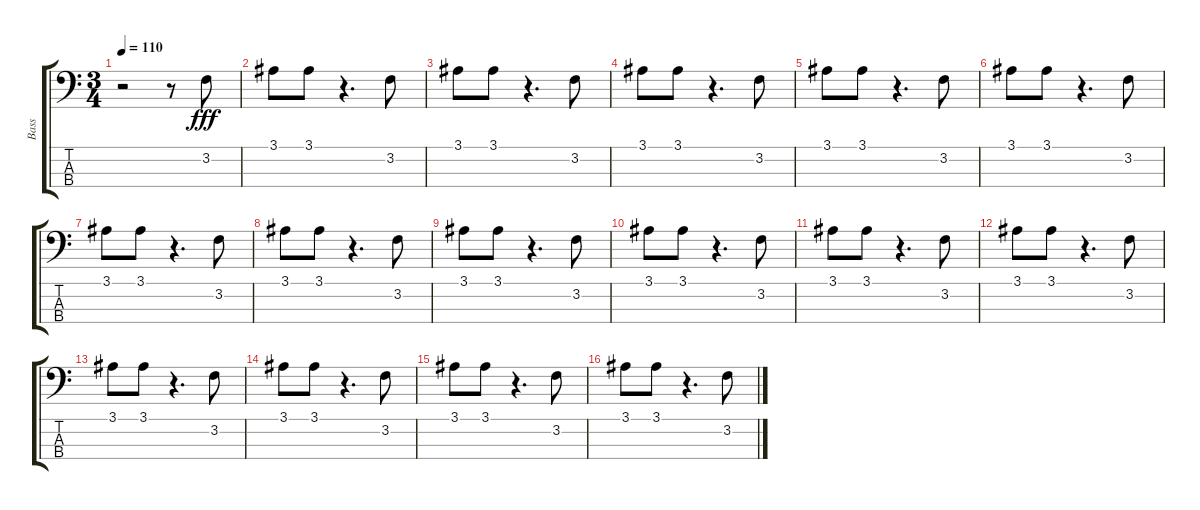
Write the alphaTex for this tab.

\track ("Bass" "Bass") {instrument acousticbass}
\staff {score tabs}
\tuning (G2 D2 A1 E1) {hide}
\ts (3 4)
\tempo 110
\clef f4
\ks c
r.2{dy fff instrument acousticbass} r.8 3.2.8 |
3.1.8 3.1.8 r.4{d} 3.2.8 |
3.1.8 3.1.8 r.4{d} 3.2.8 |
3.1.8 3.1.8 r.4{d} 3.2.8 |
3.1.8 3.1.8 r.4{d} 3.2.8 |
3.1.8{volume 12} 3.1.8 r.4{d} 3.2.8 |
3.1.8 3.1.8 r.4{d} 3.2.8 |
3.1.8 3.1.8 r.4{d} 3.2.8 |
3.1.8 3.1.8 r.4{d} 3.2.8 |
3.1.8 3.1.8 r.4{d} 3.2.8 |
3.1.8 3.1.8 r.4{d} 3.2.8 |
3.1.8 3.1.8 r.4{d} 3.2.8 |
3.1.8 3.1.8 r.4{d} 3.2.8 |
3.1.8 3.1.8 r.4{d} 3.2.8 |
3.1.8 3.1.8 r.4{d} 3.2.8 |
3.1.8 3.1.8 r.4{d} 3.2.8
